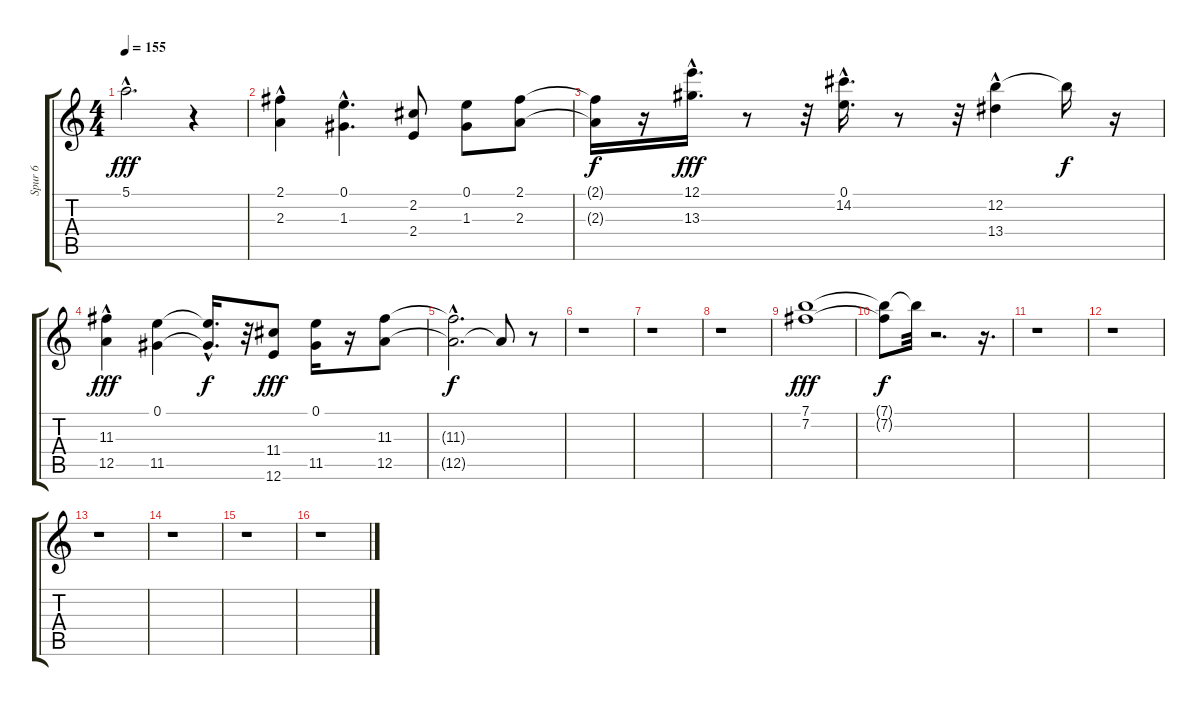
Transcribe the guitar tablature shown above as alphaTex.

\track ("Spur 6" "Spur 6") {instrument electricguitarmuted}
\staff {score tabs}
\tuning (E4 B3 G3 D3 A2 E2) {hide}
\ts (4 4)
\tempo 155
\clef g2
\ks c
5.1{hac}.2{d dy fff} r.4 |
(2.1 2.3{hac}).4 (0.1{hac} 1.3).4{d} (2.2 2.4).8 (0.1 1.3).8 (2.1 2.3).8 |
(2.1{t} 2.3{t}).16{dy f} r.16 (12.1 13.3{hac}).16{d dy fff} r.8 r.32 (0.1{hac} 14.2).16{d} r.8 r.32 (12.2 13.4{hac}).4 12.2{t}.16{dy f} r.16 |
(11.3 12.5{hac}).4{dy fff} (0.1 11.5).4 (0.1{hac t} 11.5{t}).16{d dy f} r.32 (11.4 12.6).8{dy fff} (0.1 11.5).16 r.16 (11.3 12.5).8 |
(11.3{hac t} 12.5{hac t}).2{d dy f} 12.5{t}.8 r.8 |
r.1 |
r.1 |
r.1 |
(7.1 7.2).1{dy fff} |
(7.1{t} 7.2{t}).8{dy f} 7.1{t}.32 r.2{d} r.16{d} |
r.1 |
r.1 |
r.1 |
r.1 |
r.1 |
r.1
